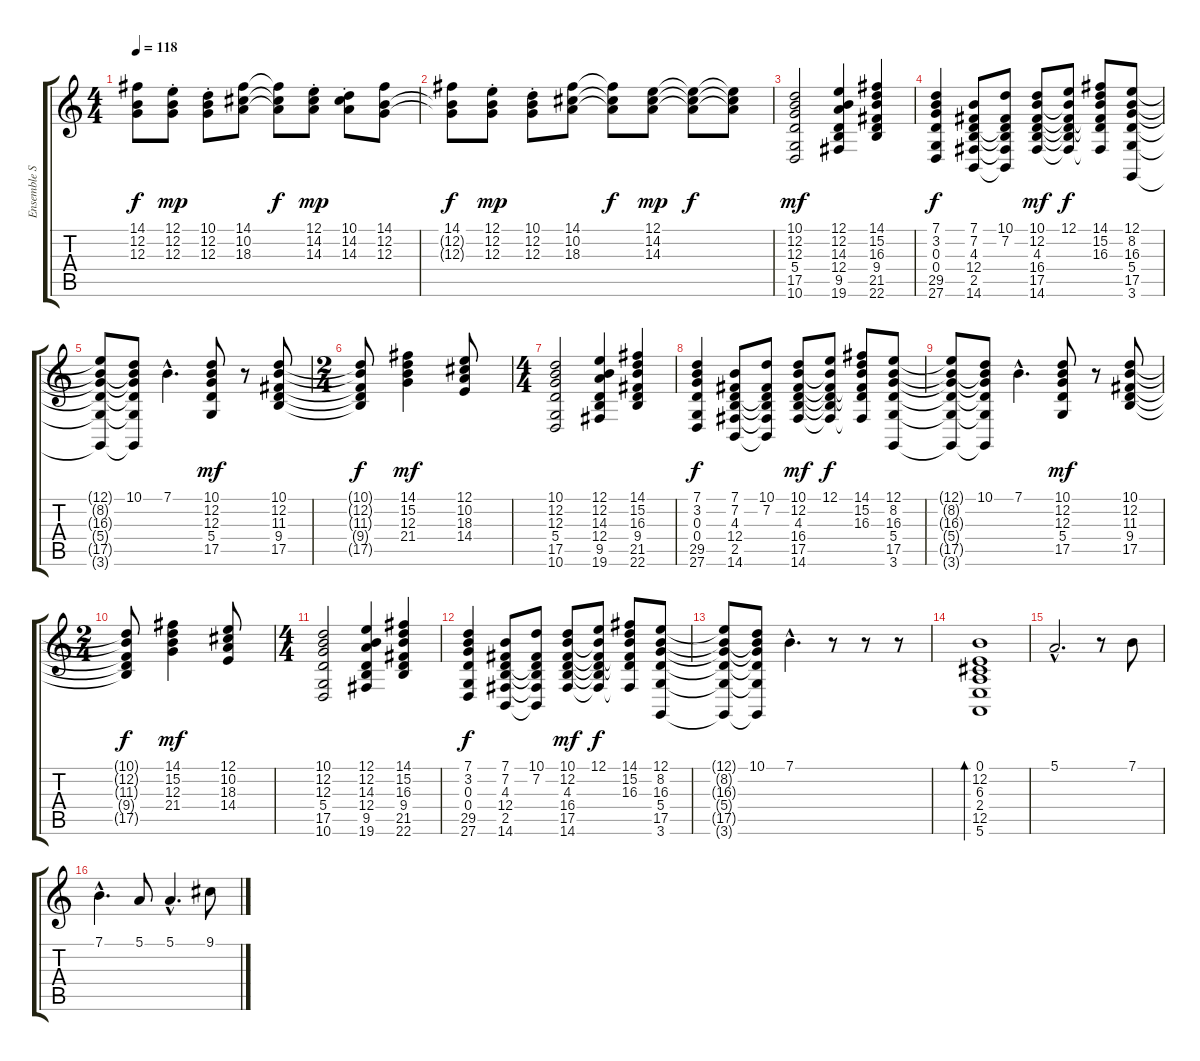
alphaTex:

\track ("Ensemble Strings" "Ensemble S") {instrument tremolostrings}
\staff {score tabs}
\tuning (E4 B3 G3 D3 A2 E2) {hide}
\ts (4 4)
\tempo 118
\clef g2
\ks c
(14.1 12.2{t} 12.3{t}).8{dy f} (12.1{st} 12.2{st} 12.3{st}).8{dy mp} (10.1{st} 12.2{st} 12.3{st}).8 (14.1 10.2 18.3).8 (14.1{t} 10.2{t} 18.3{t}).8{dy f} (12.1{st} 14.2{st} 14.3{st}).8{dy mp} (10.1{st} 14.2{st} 14.3{st}).8 (14.1 12.2 12.3).8 |
(14.1 12.2{t} 12.3{t}).8{dy f} (12.1{st} 12.2{st} 12.3{st}).8{dy mp} (10.1{st} 12.2{st} 12.3{st}).8 (14.1 10.2 18.3).8 (14.1{t} 10.2{t} 18.3{t}).8{dy f} (12.1 14.2 14.3).8{dy mp} (12.1{t} 14.2{t} 14.3{t}).8{dy f} (12.1{t} 14.2{t} 14.3{t}).8 |
(10.1 12.2 12.3 5.4 17.5 10.6).2{dy mf volume 11} (12.1 12.2 14.3 12.4 9.5 19.6).4 (14.1 15.2 16.3 9.4 21.5 22.6).4 |
(7.1 3.2 0.3 0.4 29.5 27.6).4{dy f} (7.1 7.2 4.3 12.4 2.5 14.6).8 (10.1 7.2 4.3{t} 12.4{t} 2.5{t} 14.6{t}).8 (10.1 12.2 4.3 16.4 17.5 14.6).8{dy mf} (12.1 12.2{t} 4.3{t} 16.4{t} 17.5{t} 14.6{t}).8{dy f} (14.1 15.2 16.3 16.4{t} 17.5{t} 14.6{t}).8 (12.1 8.2 16.3 5.4 17.5 3.6).8 |
(12.1{t} 8.2{t} 16.3{t} 5.4{t} 17.5{t} 3.6{t}).8 (10.1 8.2{t} 16.3{t} 5.4{t} 17.5{t} 3.6{t}).8 7.1{hac}.4{d} (10.1 12.2 12.3 5.4 17.5).8{dy mf} r.8 (10.1 12.2 11.3 9.4 17.5).8 |
\ts (2 4)
(10.1{t} 12.2{t} 11.3{t} 9.4{t} 17.5{t}).8{dy f} (14.1 15.2 12.3 21.4).4{dy mf} (12.1 10.2 18.3 14.4).8 |
\ts (4 4)
(10.1 12.2 12.3 5.4 17.5 10.6).2{volume 11} (12.1 12.2 14.3 12.4 9.5 19.6).4 (14.1 15.2 16.3 9.4 21.5 22.6).4 |
(7.1 3.2 0.3 0.4 29.5 27.6).4{dy f} (7.1 7.2 4.3 12.4 2.5 14.6).8 (10.1 7.2 4.3{t} 12.4{t} 2.5{t} 14.6{t}).8 (10.1 12.2 4.3 16.4 17.5 14.6).8{dy mf} (12.1 12.2{t} 4.3{t} 16.4{t} 17.5{t} 14.6{t}).8{dy f} (14.1 15.2 16.3 16.4{t} 17.5{t} 14.6{t}).8 (12.1 8.2 16.3 5.4 17.5 3.6).8 |
(12.1{t} 8.2{t} 16.3{t} 5.4{t} 17.5{t} 3.6{t}).8 (10.1 8.2{t} 16.3{t} 5.4{t} 17.5{t} 3.6{t}).8 7.1{hac}.4{d} (10.1 12.2 12.3 5.4 17.5).8{dy mf} r.8 (10.1 12.2 11.3 9.4 17.5).8 |
\ts (2 4)
(10.1{t} 12.2{t} 11.3{t} 9.4{t} 17.5{t}).8{dy f} (14.1 15.2 12.3 21.4).4{dy mf} (12.1 10.2 18.3 14.4).8 |
\ts (4 4)
(10.1 12.2 12.3 5.4 17.5 10.6).2{volume 11} (12.1 12.2 14.3 12.4 9.5 19.6).4 (14.1 15.2 16.3 9.4 21.5 22.6).4 |
(7.1 3.2 0.3 0.4 29.5 27.6).4{dy f} (7.1 7.2 4.3 12.4 2.5 14.6).8 (10.1 7.2 4.3{t} 12.4{t} 2.5{t} 14.6{t}).8 (10.1 12.2 4.3 16.4 17.5 14.6).8{dy mf} (12.1 12.2{t} 4.3{t} 16.4{t} 17.5{t} 14.6{t}).8{dy f} (14.1 15.2 16.3 16.4{t} 17.5{t} 14.6{t}).8 (12.1 8.2 16.3 5.4 17.5 3.6).8 |
(12.1{t} 8.2{t} 16.3{t} 5.4{t} 17.5{t} 3.6{t}).8 (10.1 8.2{t} 16.3{t} 5.4{t} 17.5{t} 3.6{t}).8 7.1{hac}.4{d} r.8 r.8 r.8 |
(0.1 12.2 6.3 2.4 12.5 5.6).1{bd 120} |
5.1{hac}.2{d volume 9} r.8 7.1.8 |
7.1{hac}.4{d} 5.1.8 5.1{hac}.4{d} 9.1.8
